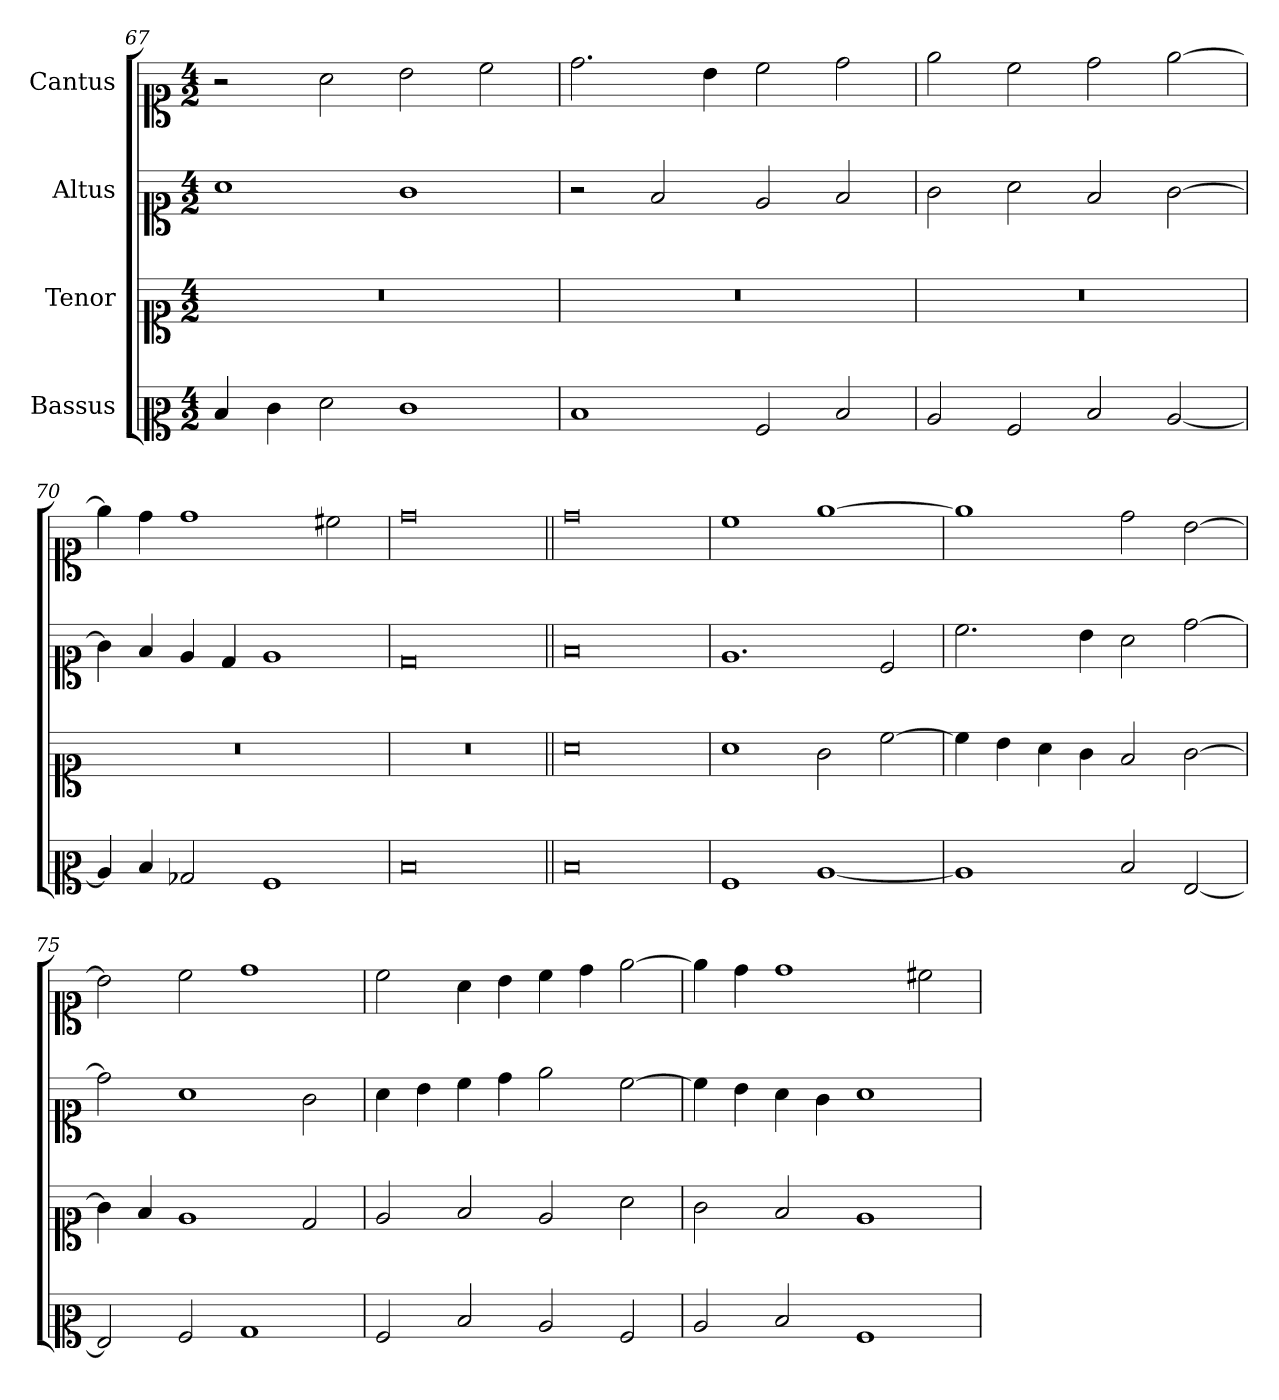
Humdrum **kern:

**kern	**kern	**kern	**kern
*part4	*part3	*part2	*part1
*staff4	*staff3	*staff2	*staff1
*I"Bassus	*I"Tenor	*I"Altus	*I"Cantus
*clefC2	*clefC1	*clefC1	*clefC1
*k[]	*k[]	*k[]	*k[]
*M4/2	*M4/2	*M4/2	*M4/2
=67	=67	=67	=67
4d/	0r	1a\	2r
4e\	.	.	.
2f\	.	.	2a\
1e\	.	1g\	2b\
.	.	.	2cc\
=68	=68	=68	=68
1d/	0r	2r	2.dd\
.	.	2f/	.
.	.	.	4b\
2A/	.	2e/	2cc\
2d/	.	2f/	2dd\
=69	=69	=69	=69
2c/	0r	2g\	2ee\
2A/	.	2a\	2cc\
2d/	.	2f/	2dd\
[2c/	.	[2g\	[2ee\
=70	=70	=70	=70
4c/]	0r	4g\]	4ee\]
4d/	.	4f/	4dd\
2B-X/	.	4e/	1dd\
.	.	4d/	.
1A/	.	1e/	.
.	.	.	2cc#X\
=71	=71	=71	=71
0d/	0r	0d/	0dd\
=72||	=72||	=72||	=72||
0d/	0a\	0f/	0dd\
=73	=73	=73	=73
1A/	1a\	1.e/	1cc\
[1c/	2g\	.	[1ee\
.	[2cc\	2c/	.
=74	=74	=74	=74
1c/]	4cc\]	2.cc\	1ee\]
.	4b\	.	.
.	4a\	.	.
.	4g\	4b\	.
2d/	2f/	2a\	2dd\
[2G/	[2g\	[2dd\	[2b\
=75	=75	=75	=75
2G/]	4g\]	2dd\]	2b\]
.	4f/	.	.
2A/	1e/	1a\	2cc\
1B/	.	.	1dd\
.	2d/	2g\	.
=76	=76	=76	=76
2A/	2e/	4a\	2cc\
.	.	4b\	.
2d/	2f/	4cc\	4a\
.	.	4dd\	4b\
2c/	2e/	2ee\	4cc\
.	.	.	4dd\
2A/	2a\	[2cc\	[2ee\
=77	=77	=77	=77
2c/	2g\	4cc\]	4ee\]
.	.	4b\	4dd\
2d/	2f/	4a\	1dd\
.	.	4g\	.
1A/	1e/	1a\	.
.	.	.	2cc#X\
=	=	=	=
*-	*-	*-	*-
